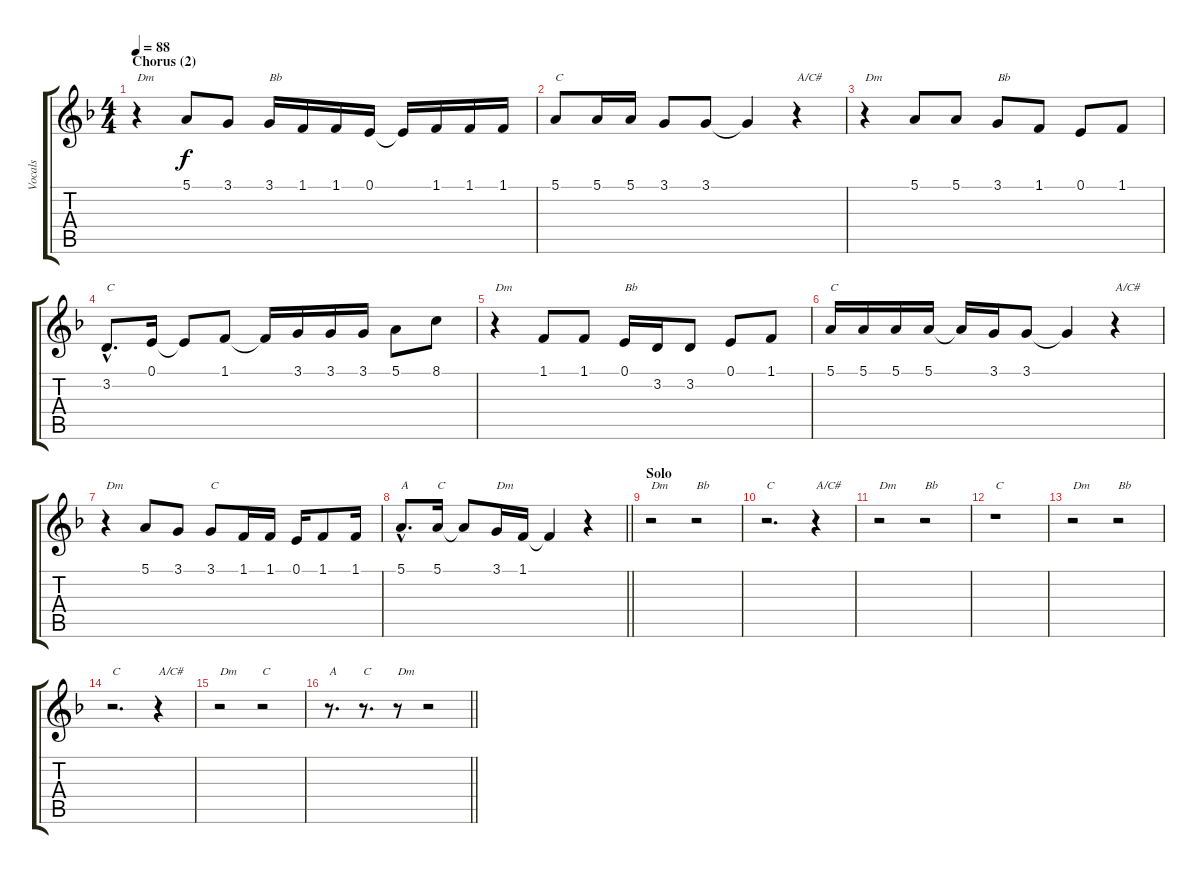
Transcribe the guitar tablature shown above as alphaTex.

\track ("Vocals" "Vocals") {instrument sopranosax}
\staff {score tabs}
\tuning (E4 B3 G3 D3 A2 E2) {hide}
\ts (4 4)
\section ("" "Chorus (2)")
\tempo 88
\clef g2
\ks dminor
r.4{txt "Dm" dy f} 5.1.8 3.1.8 3.1.16{txt "Bb"} 1.1.16 1.1.16 0.1.16 0.1{t}.16 1.1.16 1.1.16 1.1.16 |
5.1.8{txt "C"} 5.1.16 5.1.16 3.1.8 3.1.8 3.1{t}.4 r.4{txt "A/C#"} |
r.4{txt "Dm"} 5.1.8 5.1.8 3.1.8{txt "Bb"} 1.1.8 0.1.8 1.1.8 |
3.2{hac}.8{d txt "C"} 0.1.16 0.1{t}.8 1.1.8 1.1{t}.16 3.1.16 3.1.16 3.1.16 5.1.8 8.1.8 |
r.4{txt "Dm"} 1.1.8 1.1.8 0.1.16{txt "Bb"} 3.2.16 3.2.8 0.1.8 1.1.8 |
5.1.16{txt "C"} 5.1.16 5.1.16 5.1.16 5.1{t}.16 3.1.16 3.1.8 3.1{t}.4 r.4{txt "A/C#"} |
r.4{txt "Dm"} 5.1.8 3.1.8 3.1.8{txt "C"} 1.1.16 1.1.16 0.1.16 1.1.8 1.1.16 |
\barLineRight lightlight
5.1{hac}.8{d txt "A"} 5.1.16{txt "C"} 5.1{t}.8 3.1.16{txt "Dm"} 1.1.16 1.1{t}.4 r.4 |
\section ("" "Solo")
r.2{txt "Dm"} r.2{txt "Bb"} |
r.2{d txt "C"} r.4{txt "A/C#"} |
r.2{txt "Dm"} r.2{txt "Bb"} |
r.1{txt "C"} |
r.2{txt "Dm"} r.2{txt "Bb"} |
r.2{d txt "C"} r.4{txt "A/C#"} |
r.2{txt "Dm"} r.2{txt "C"} |
\barLineRight lightlight
r.8{d txt "A"} r.8{d txt "C"} r.8{txt "Dm"} r.2
